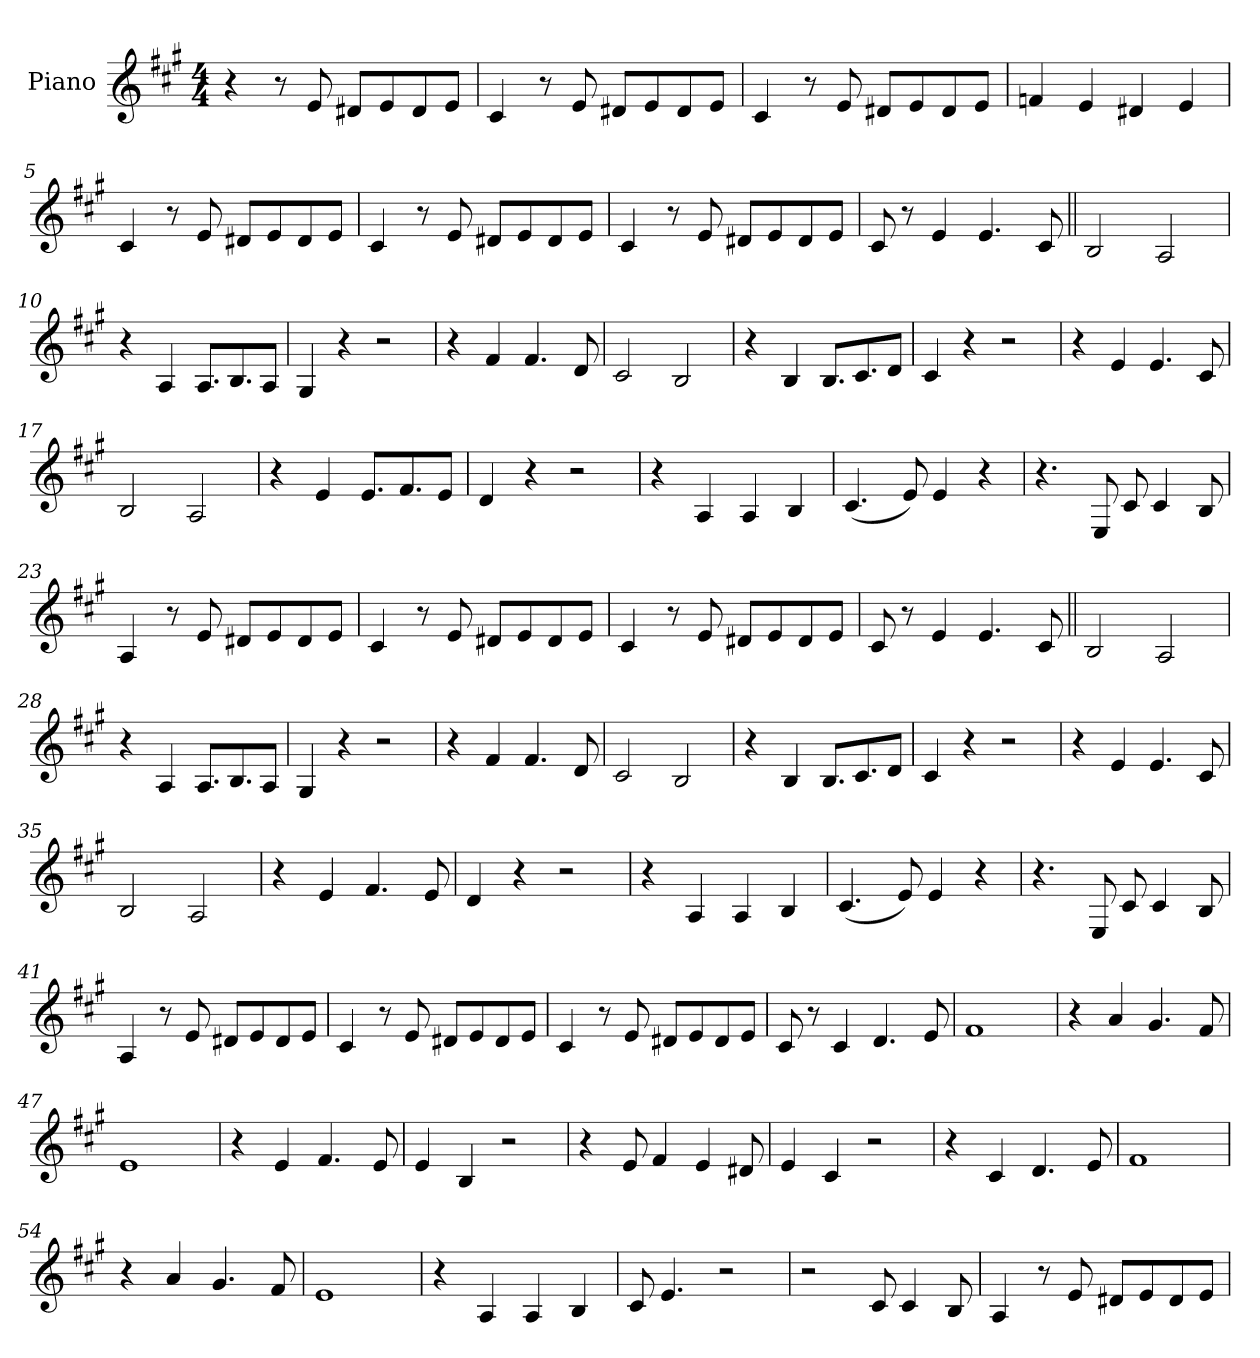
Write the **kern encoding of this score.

**kern
*part1
*staff1
*I"Piano
*I'Pno.
*clefG2
*k[f#c#g#]
*M4/4
=1
4r
8r
8e!
8d#X!L
8e!
8d#!
8e!J
=2
4c#!
8r
8e!
8d#X!L
8e!
8d#!
8e!J
=3
4c#!
8r
8e!
8d#X!L
8e!
8d#!
8e!J
=4
4fn!
4e!
4d#X!
4e!
=5
4c#!
8r
8e!
8d#X!L
8e!
8d#!
8e!J
=6
4c#!
8r
8e!
8d#X!L
8e!
8d#!
8e!J
=7
4c#!
8r
8e!
8d#X!L
8e!
8d#!
8e!J
=8
8c#!
8r
4e
4.e
8c#
=9||
2B
2A
=10
4r
4A
8.AL
8.B
8AJ
=11
4G#
4r
2r
=12
4r
4f#
4.f#
8d
=13
2c#
2B
=14
4r
4B
8.BL
8.c#
8dJ
=15
4c#
4r
2r
=16
4r
4e
4.e
8c#
=17
2B
2A
=18
4r
4e
8.eL
8.f#
8eJ
=19
4d
4r
2r
=20
4r
4A
4A
4B
=21
(<4.c#
8e)
4e
4r
=22
4.r
8E
8c#
4c#
8B
=23
4A
8r
8e!
8d#X!L
8e!
8d#!
8e!J
=24
4c#!
8r
8e!
8d#X!L
8e!
8d#!
8e!J
=25
4c#!
8r
8e!
8d#X!L
8e!
8d#!
8e!J
=26
8c#!
8r
4e
4.e
8c#
=27||
2B
2A
=28
4r
4A
8.AL
8.B
8AJ
=29
4G#
4r
2r
=30
4r
4f#
4.f#
8d
=31
2c#
2B
=32
4r
4B
8.BL
8.c#
8dJ
=33
4c#
4r
2r
=34
4r
4e
4.e
8c#
=35
2B
2A
=36
4r
4e
4.f#
8e
=37
4d
4r
2r
=38
4r
4A
4A
4B
=39
(<4.c#
8e)
4e
4r
=40
4.r
8E
8c#
4c#
8B
=41
4A
8r
8e!
8d#X!L
8e!
8d#!
8e!J
=42
4c#!
8r
8e!
8d#X!L
8e!
8d#!
8e!J
=43
4c#!
8r
8e!
8d#X!L
8e!
8d#!
8e!J
=44
8c#!
8r
4c#
4.d
8e
=45
1f#
=46
4r
4a
4.g#
8f#
=47
1e
=48
4r
4e
4.f#
8e
=49
4e
4B
2r
=50
4r
8e
4f#
4e
8d#X
=51
4e
4c#
2r
=52
4r
4c#
4.d
8e
=53
1f#
=54
4r
4a
4.g#
8f#
=55
1e
=56
4r
4A
4A
4B
=57
8c#
4.e
2r
=58
2r
8c#
4c#
8B
=59
4A
8r
8e!
8d#X!L
8e!
8d#!
8e!J
=
*-
